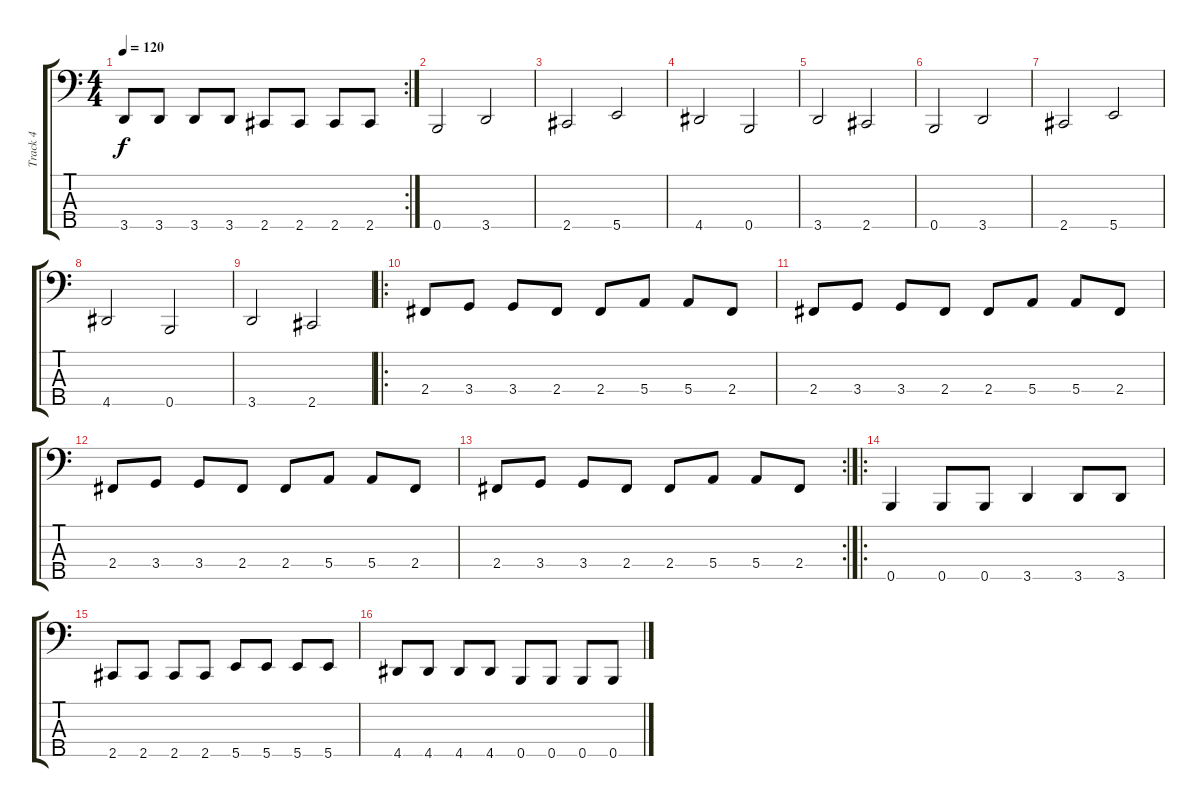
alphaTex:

\track ("Track 4" "Track 4") {instrument electricbasspick}
\staff {score tabs}
\tuning (G2 D2 A1 E1 B0) {hide}
\rc 2
\ts (4 4)
\tempo 120
\clef f4
\ks c
3.5.8{dy f} 3.5.8 3.5.8 3.5.8 2.5.8 2.5.8 2.5.8 2.5.8 |
0.5.2 3.5.2 |
2.5.2 5.5.2 |
4.5.2 0.5.2 |
3.5.2 2.5.2 |
0.5.2 3.5.2 |
2.5.2 5.5.2 |
4.5.2 0.5.2 |
3.5.2 2.5.2 |
\ro
2.4.8 3.4.8 3.4.8 2.4.8 2.4.8 5.4.8 5.4.8 2.4.8 |
2.4.8 3.4.8 3.4.8 2.4.8 2.4.8 5.4.8 5.4.8 2.4.8 |
2.4.8 3.4.8 3.4.8 2.4.8 2.4.8 5.4.8 5.4.8 2.4.8 |
\rc 2
2.4.8 3.4.8 3.4.8 2.4.8 2.4.8 5.4.8 5.4.8 2.4.8 |
\ro
0.5.4 0.5.8 0.5.8 3.5.4 3.5.8 3.5.8 |
2.5.8 2.5.8 2.5.8 2.5.8 5.5.8 5.5.8 5.5.8 5.5.8 |
4.5.8 4.5.8 4.5.8 4.5.8 0.5.8 0.5.8 0.5.8 0.5.8
